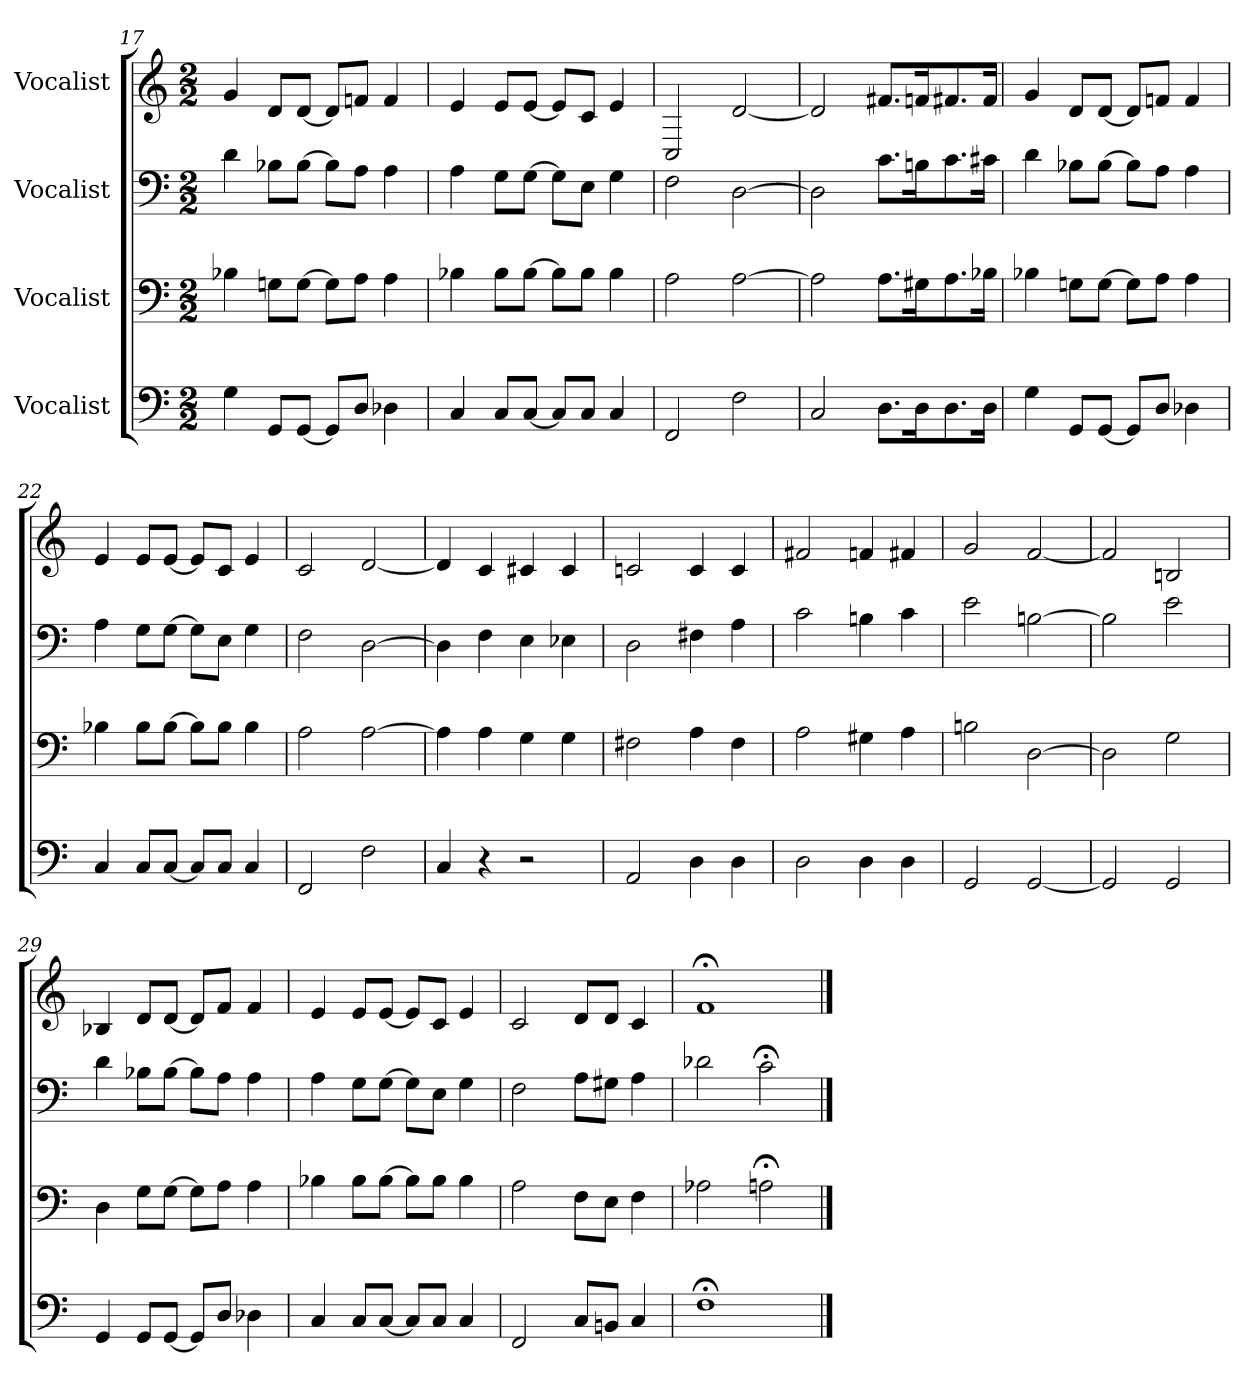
**kern	**kern	**kern	**kern
*part4	*part3	*part2	*part1
*staff4	*staff3	*staff2	*staff1
*I"Vocalist	*I"Vocalist	*I"Vocalist	*I"Vocalist
*M2/2	*M2/2	*M2/2	*M2/2
=17	=17	=17	=17
4G	4B-X	4d	4g
8GGL	8GnL	8B-XL	8dL
[8GGJ	[8GJ	[8B-J	[8dJ
8GGL]	8GL]	8B-L]	8dL]
8DJ	8AJ	8AJ	8fnJ
4D-X	4A	4A	4f
=18	=18	=18	=18
4C	4B-X	4A	4e
8CL	8B-L	8GL	8eL
[8CJ	[8B-J	[8GJ	[8eJ
8CL]	8B-L]	8GL]	8eL]
8CJ	8B-J	8EJ	8cJ
4C	4B-	4G	4e
=19	=19	=19	=19
2FF	2A	2F	2C
2F	[2A	[2D	[2d
=20	=20	=20	=20
2C	2A]	2D]	2d]
8.DL	8.AL	8.cL	8.f#XL
16DK	16G#XK	16BnK	16fnK
8.D	8.A	8.c	8.f#X
16DJk	16B-XJk	16c#XJk	16f#Jk
=21	=21	=21	=21
4G	4B-X	4d	4g
8GGL	8GnL	8B-XL	8dL
[8GGJ	[8GJ	[8B-J	[8dJ
8GGL]	8GL]	8B-L]	8dL]
8DJ	8AJ	8AJ	8fnJ
4D-X	4A	4A	4f
=22	=22	=22	=22
4C	4B-X	4A	4e
8CL	8B-L	8GL	8eL
[8CJ	[8B-J	[8GJ	[8eJ
8CL]	8B-L]	8GL]	8eL]
8CJ	8B-J	8EJ	8cJ
4C	4B-	4G	4e
=23	=23	=23	=23
2FF	2A	2F	2c
2F	[2A	[2D	[2d
=24	=24	=24	=24
4C	4A]	4D]	4d]
4r	4A	4F	4c
2r	4G	4E	4c#X
.	4G	4E-X	4c#
=25	=25	=25	=25
2AA	2F#X	2D	2cn
4D	4A	4F#X	4c
4D	4F#	4A	4c
=26	=26	=26	=26
2D	2A	2c	2f#X
4D	4G#X	4Bn	4fn
4D	4A	4c	4f#X
=27	=27	=27	=27
2GG	2Bn	2e	2g
[2GG	[2D	[2Bn	[2f
=28	=28	=28	=28
2GG]	2D]	2B]	2f]
2GG	2G	2e	2Bn
=29	=29	=29	=29
4GG	4D	4d	4B-X
8GGL	8GL	8B-XL	8dL
[8GGJ	[8GJ	[8B-J	[8dJ
8GGL]	8GL]	8B-L]	8dL]
8DJ	8AJ	8AJ	8fJ
4D-X	4A	4A	4f
=30	=30	=30	=30
4C	4B-X	4A	4e
8CL	8B-L	8GL	8eL
[8CJ	[8B-J	[8GJ	[8eJ
8CL]	8B-L]	8GL]	8eL]
8CJ	8B-J	8EJ	8cJ
4C	4B-	4G	4e
=31	=31	=31	=31
2FF	2A	2F	2c
8CL	8FL	8AL	8dL
8BBnJ	8EJ	8G#XJ	8dJ
4C	4F	4A	4c
=32	=32	=32	=32
1F;<	2A-X	2d-X	1f;<
.	2An;<	2c;<	.
==	==	==	==
*-	*-	*-	*-
